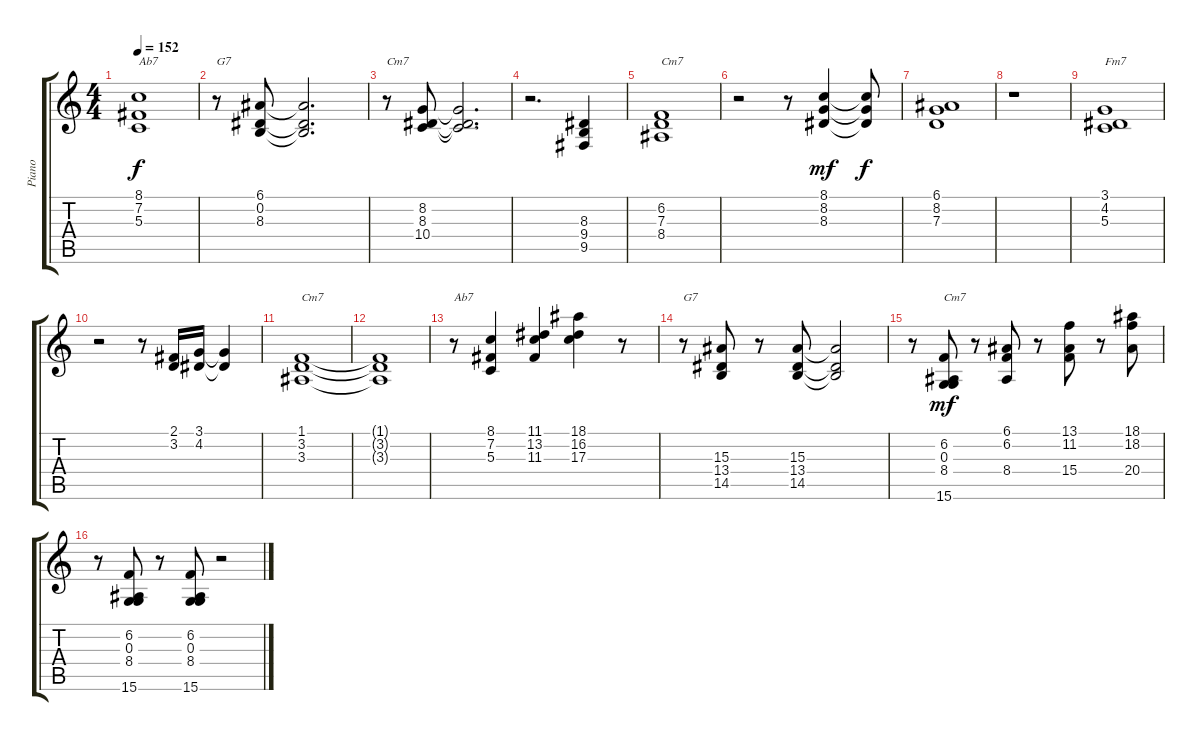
\track ("Piano" "Piano") {instrument brightacousticpiano}
\staff {score tabs}
\tuning (E4 B3 G3 D3 A2 E2) {hide}
\ts (4 4)
\tempo 152
\clef g2
\ks c
(8.1 7.2 5.3).1{txt "Ab7" dy f} |
r.8{txt "G7"} (6.1 0.2 8.3).8 (6.1{t} 0.2{t} 8.3{t}).2{d} |
r.8{txt "Cm7"} (8.2 8.3 10.4).8 (8.2{t} 8.3{t} 10.4{t}).2{d} |
r.2{d} (8.3 9.4 9.5).4 |
(6.2 7.3 8.4).1{txt "Cm7"} |
r.2 r.8 (8.1 8.2 8.3).4{dy mf} (8.1{t} 8.2{t} 8.3{t}).8{dy f} |
(6.1 8.2 7.3).1 |
r.1 |
(3.1 4.2 5.3).1{txt "Fm7"} |
r.2 r.8 (2.1 3.2).16 (3.1 4.2).16 (3.1{t} 4.2{t}).4 |
(1.1 3.2 3.3).1{txt "Cm7"} |
(1.1{t} 3.2{t} 3.3{t}).1 |
r.8{txt "Ab7"} (8.1 7.2 5.3).4 (11.1 13.2 11.3).4 (18.1 16.2 17.3).4 r.8 |
r.8{txt "G7"} (15.3 13.4 14.5).8 r.8 (15.3 13.4 14.5).8 (15.3{t} 13.4{t} 14.5{t}).2 |
r.8 (6.2 0.3 8.4 15.6).8{txt "Cm7" dy mf} r.8 (6.1 6.2 8.4).8 r.8 (13.1 11.2 15.4).8 r.8 (18.1 18.2 20.4).8 |
r.8 (6.2 0.3 8.4 15.6).8 r.8 (6.2 0.3 8.4 15.6).8 r.2
